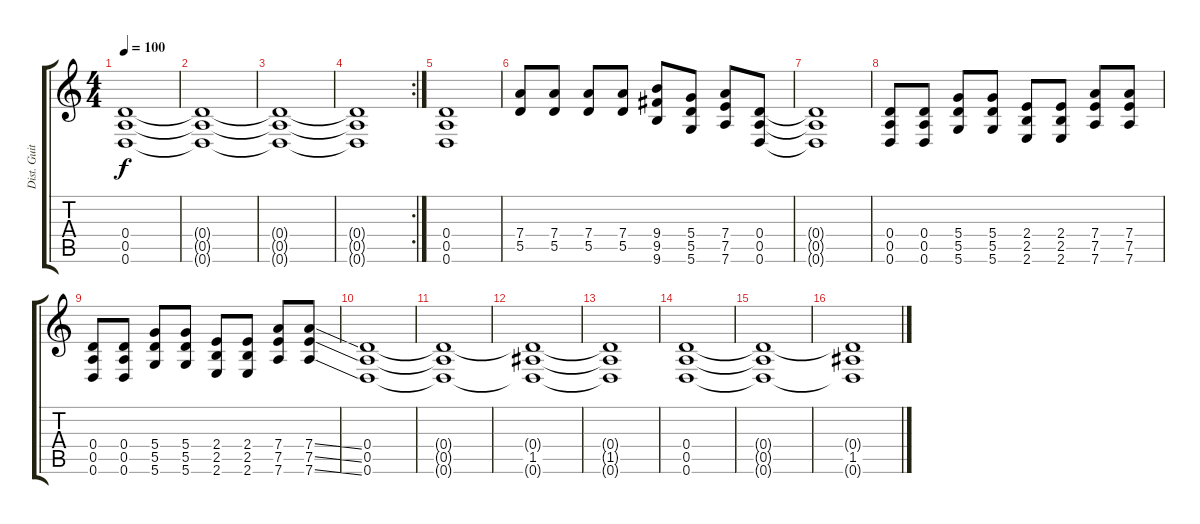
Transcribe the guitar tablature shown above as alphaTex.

\track ("Dist. Guitar" "Dist. Guit") {instrument distortionguitar}
\staff {score tabs}
\tuning (E4 B3 G3 D3 A2 D2) {hide}
\ts (4 4)
\tempo 100
\clef g2
\ks c
(0.4 0.5 0.6).1{dy f instrument distortionguitar} |
(0.4{t} 0.5{t} 0.6{t}).1 |
(0.4{t} 0.5{t} 0.6{t}).1 |
\rc 2
(0.4{t} 0.5{t} 0.6{t}).1 |
(0.4 0.5 0.6).1 |
(7.4 5.5).8 (7.4 5.5).8 (7.4 5.5).8 (7.4 5.5).8 (9.4 9.5 9.6).8 (5.4 5.5 5.6).8 (7.4 7.5 7.6).8 (0.4 0.5 0.6).8 |
(0.4{t} 0.5{t} 0.6{t}).1 |
(0.4 0.5 0.6).8 (0.4 0.5 0.6).8 (5.4 5.5 5.6).8 (5.4 5.5 5.6).8 (2.4 2.5 2.6).8 (2.4 2.5 2.6).8 (7.4 7.5 7.6).8 (7.4 7.5 7.6).8 |
(0.4 0.5 0.6).8 (0.4 0.5 0.6).8 (5.4 5.5 5.6).8 (5.4 5.5 5.6).8 (2.4 2.5 2.6).8 (2.4 2.5 2.6).8 (7.4 7.5 7.6).8 (7.4{ss} 7.5{ss} 7.6{ss}).8 |
(0.4 0.5 0.6).1 |
(0.4{t} 0.5{t} 0.6{t}).1 |
(0.4{t} 1.5 0.6{t}).1 |
(0.4{t} 1.5{t} 0.6{t}).1 |
(0.4 0.5 0.6).1 |
(0.4{t} 0.5{t} 0.6{t}).1 |
(0.4{t} 1.5 0.6{t}).1
